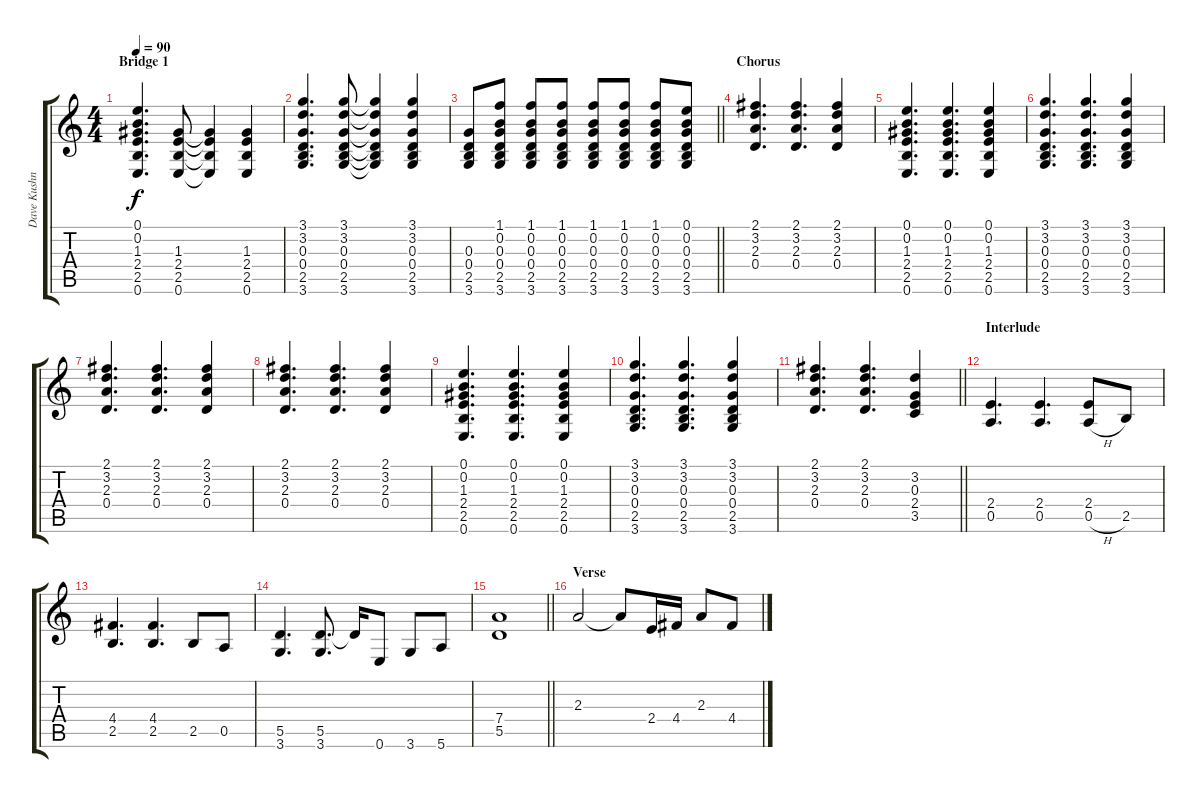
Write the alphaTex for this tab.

\track ("Dave Kushner" "Dave Kushn") {instrument distortionguitar}
\staff {score tabs}
\tuning (E4 B3 G3 D3 A2 E2) {hide}
\ts (4 4)
\section ("" "Bridge 1")
\tempo 90
\clef g2
\ks c
(0.1 0.2 1.3 2.4 2.5 0.6).4{d dy f} (1.3 2.4 2.5 0.6).8 (1.3{t} 2.4{t} 2.5{t} 0.6{t}).4 (1.3 2.4 2.5 0.6).4 |
(3.1 3.2 0.3 0.4 2.5 3.6).4{d} (3.1 3.2 0.3 0.4 2.5 3.6).8 (3.1{t} 3.2{t} 0.3{t} 0.4{t} 2.5{t} 3.6{t}).4 (3.1 3.2 0.3 0.4 2.5 3.6).4 |
\barLineRight lightlight
(0.3 0.4 2.5 3.6).8 (1.1 0.2 0.3 0.4 2.5 3.6).8 (1.1 0.2 0.3 0.4 2.5 3.6).8 (1.1 0.2 0.3 0.4 2.5 3.6).8 (1.1 0.2 0.3 0.4 2.5 3.6).8 (1.1 0.2 0.3 0.4 2.5 3.6).8 (1.1 0.2 0.3 0.4 2.5 3.6).8 (0.1 0.2 0.3 0.4 2.5 3.6).8 |
\section ("" "Chorus")
(2.1 3.2 2.3 0.4).4{d} (2.1 3.2 2.3 0.4).4{d} (2.1 3.2 2.3 0.4).4 |
(0.1 0.2 1.3 2.4 2.5 0.6).4{d} (0.1 0.2 1.3 2.4 2.5 0.6).4{d} (0.1 0.2 1.3 2.4 2.5 0.6).4 |
(3.1 3.2 0.3 0.4 2.5 3.6).4{d} (3.1 3.2 0.3 0.4 2.5 3.6).4{d} (3.1 3.2 0.3 0.4 2.5 3.6).4 |
(2.1 3.2 2.3 0.4).4{d} (2.1 3.2 2.3 0.4).4{d} (2.1 3.2 2.3 0.4).4 |
(2.1 3.2 2.3 0.4).4{d} (2.1 3.2 2.3 0.4).4{d} (2.1 3.2 2.3 0.4).4 |
(0.1 0.2 1.3 2.4 2.5 0.6).4{d} (0.1 0.2 1.3 2.4 2.5 0.6).4{d} (0.1 0.2 1.3 2.4 2.5 0.6).4 |
(3.1 3.2 0.3 0.4 2.5 3.6).4{d} (3.1 3.2 0.3 0.4 2.5 3.6).4{d} (3.1 3.2 0.3 0.4 2.5 3.6).4 |
\barLineRight lightlight
(2.1 3.2 2.3 0.4).4{d} (2.1 3.2 2.3 0.4).4{d} (3.2 0.3 2.4 3.5).4 |
\section ("" "Interlude")
(2.4 0.5).4{d} (2.4 0.5).4{d} (2.4 0.5{h}).8 2.5.8 |
(4.4 2.5).4{d} (4.4 2.5).4{d} 2.5.8 0.5.8 |
(5.5 3.6).4{d} (5.5 3.6).8{d} 5.5{t}.16 0.6.8 3.6.8 5.6.8 |
\barLineRight lightlight
(7.4 5.5).1 |
\section ("" "Verse")
2.3.2 2.3{t}.8 2.4.16 4.4.16 2.3.8 4.4.8
